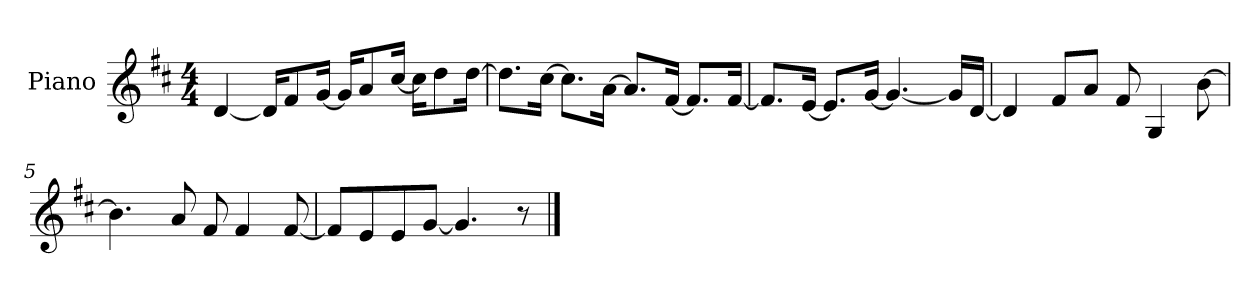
**kern
*part1
*staff1
*I"Piano
*I'P-no
*clefG2
*k[f#c#]
*M4/4
*MM90
=1
[4d/
16d/KL]
8f#/
[16g/Jk
16g/KL]
8a/
[16cc#/Jk
16cc#\KL]
8dd\
[16dd\Jk
=2
8.dd\L]
[16cc#\Jk
8.cc#\L]
[16a\Jk
8.a/L]
[16f#/Jk
8.f#/L]
[16f#/Jk
=3
8.f#/L]
[16e/Jk
8.e/L]
[16g/Jk
4.g/_
16g/LL]
[16d/JJ
=4
4d/]
8f#/L
8a/J
8f#/
4G/
[8b\
!!LO:LB:g=z
=5
4.b\]
8a/
8f#/
4f#/
[8f#/
=6
8f#/L]
8e/
8e/
[8g/J
4.g/]
8r
==
*-
